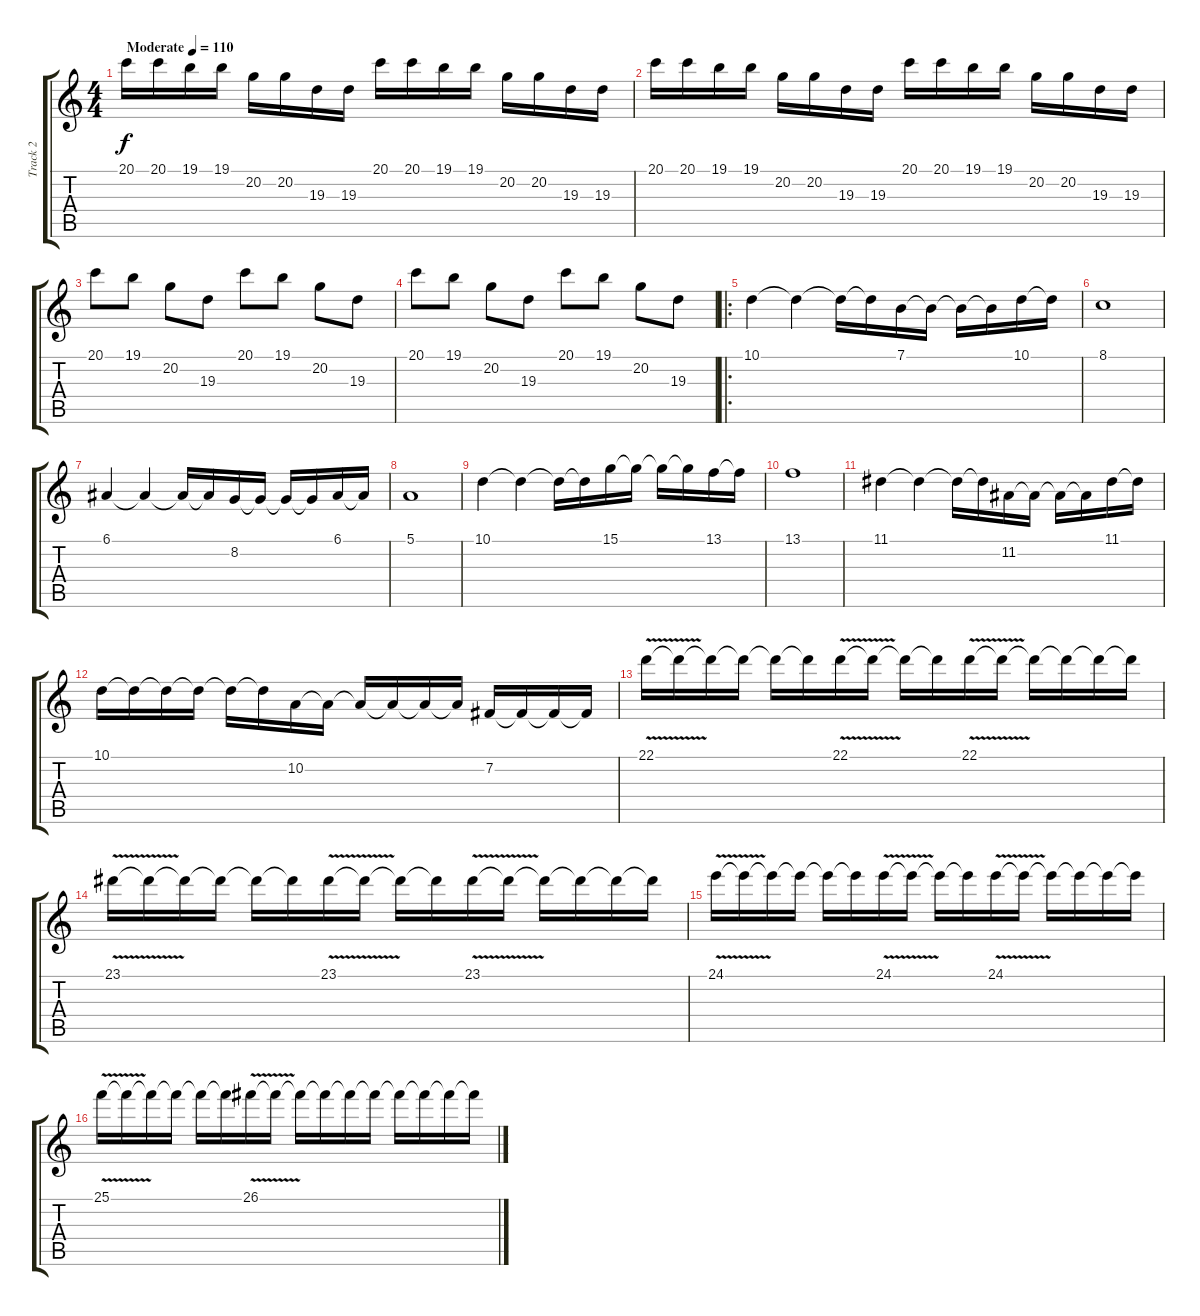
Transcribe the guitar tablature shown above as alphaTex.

\track ("Track 2" "Track 2") {instrument lead5charang}
\staff {score tabs}
\tuning (E4 B3 G3 D3 A2 E2) {hide}
\ts (4 4)
\tempo (110 "Moderate")
\clef g2
\ks c
20.1.16{dy f instrument lead5charang} 20.1.16 19.1.16 19.1.16 20.2.16 20.2.16 19.3.16 19.3.16 20.1.16 20.1.16 19.1.16 19.1.16 20.2.16 20.2.16 19.3.16 19.3.16 |
20.1.16 20.1.16 19.1.16 19.1.16 20.2.16 20.2.16 19.3.16 19.3.16 20.1.16 20.1.16 19.1.16 19.1.16 20.2.16 20.2.16 19.3.16 19.3.16 |
20.1.8 19.1.8 20.2.8 19.3.8 20.1.8 19.1.8 20.2.8 19.3.8 |
20.1.8 19.1.8 20.2.8 19.3.8 20.1.8 19.1.8 20.2.8 19.3.8 |
\ro
10.1.4 10.1{t}.4 10.1{t}.16 10.1{t}.16 7.1.16 7.1{t}.16 7.1{t}.16 7.1{t}.16 10.1.16 10.1{t}.16 |
8.1.1 |
6.1.4 6.1{t}.4 6.1{t}.16 6.1{t}.16 8.2.16 8.2{t}.16 8.2{t}.16 8.2{t}.16 6.1.16 6.1{t}.16 |
5.1.1 |
10.1.4 10.1{t}.4 10.1{t}.16 10.1{t}.16 15.1.16 15.1{t}.16 15.1{t}.16 15.1{t}.16 13.1.16 13.1{t}.16 |
13.1.1 |
11.1.4 11.1{t}.4 11.1{t}.16 11.1{t}.16 11.2.16 11.2{t}.16 11.2{t}.16 11.2{t}.16 11.1.16 11.1{t}.16 |
10.1.16 10.1{t}.16 10.1{t}.16 10.1{t}.16 10.1{t}.16 10.1{t}.16 10.2.16 10.2{t}.16 10.2{t}.16 10.2{t}.16 10.2{t}.16 10.2{t}.16 7.2.16 7.2{t}.16 7.2{t}.16 7.2{t}.16 |
22.1{v}.16 22.1{t}.16 22.1{t}.16 22.1{t}.16 22.1{t}.16 22.1{t}.16 22.1{v}.16 22.1{t}.16 22.1{t}.16 22.1{t}.16 22.1{v}.16 22.1{t}.16 22.1{t}.16 22.1{t}.16 22.1{t}.16 22.1{t}.16 |
23.1{v}.16 23.1{t}.16 23.1{t}.16 23.1{t}.16 23.1{t}.16 23.1{t}.16 23.1{v}.16 23.1{t}.16 23.1{t}.16 23.1{t}.16 23.1{v}.16 23.1{t}.16 23.1{t}.16 23.1{t}.16 23.1{t}.16 23.1{t}.16 |
24.1{v}.16 24.1{t}.16 24.1{t}.16 24.1{t}.16 24.1{t}.16 24.1{t}.16 24.1{v}.16 24.1{t}.16 24.1{t}.16 24.1{t}.16 24.1{v}.16 24.1{t}.16 24.1{t}.16 24.1{t}.16 24.1{t}.16 24.1{t}.16 |
25.1{v}.16 25.1{t}.16 25.1{t}.16 25.1{t}.16 25.1{t}.16 25.1{t}.16 26.1{v}.16 26.1{t}.16 26.1{t}.16 26.1{t}.16 26.1{t}.16 26.1{t}.16 26.1{t}.16 26.1{t}.16 26.1{t}.16 26.1{t}.16
